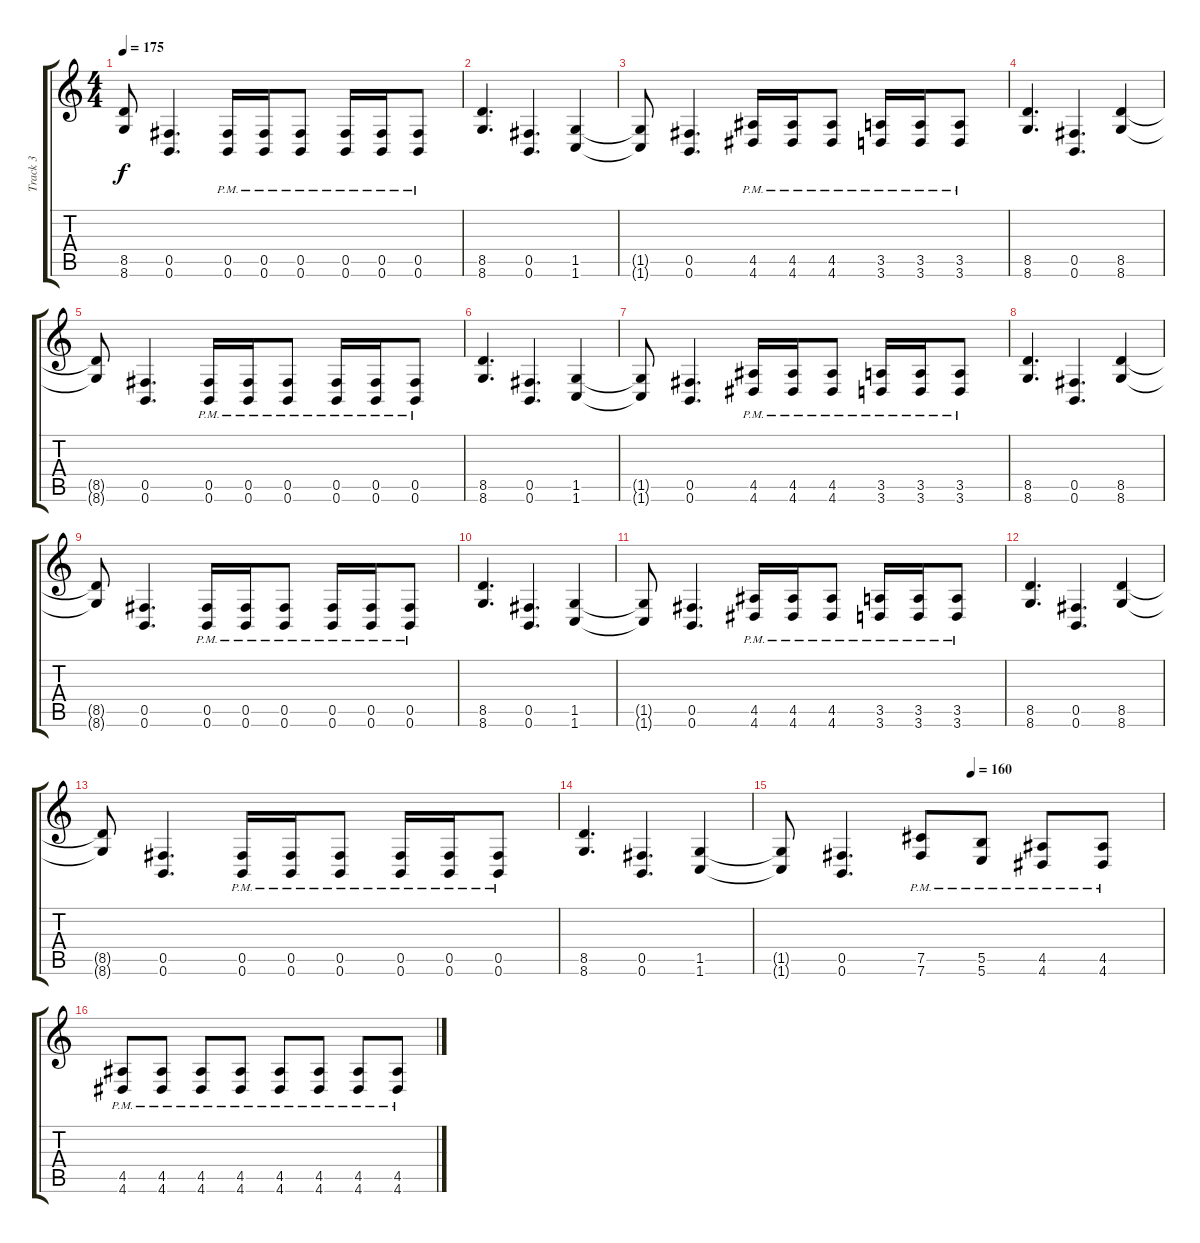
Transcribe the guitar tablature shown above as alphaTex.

\track ("Track 3" "Track 3") {instrument distortionguitar}
\staff {score tabs}
\tuning (Db4 Ab3 E3 B2 Gb2 B1) {hide}
\ts (4 4)
\tempo 175
\clef g2
\ks c
(8.5{t} 8.6{t}).8{dy f} (0.5 0.6).4{d} (0.5{pm} 0.6{pm}).16 (0.5{pm} 0.6{pm}).16 (0.5{pm} 0.6{pm}).8 (0.5{pm} 0.6{pm}).16 (0.5{pm} 0.6{pm}).16 (0.5{pm} 0.6{pm}).8 |
(8.5 8.6).4{d} (0.5 0.6).4{d} (1.5 1.6).4 |
(1.5{t} 1.6{t}).8 (0.5 0.6).4{d} (4.5{pm} 4.6{pm}).16 (4.5{pm} 4.6{pm}).16 (4.5{pm} 4.6{pm}).8 (3.5{pm} 3.6{pm}).16 (3.5{pm} 3.6{pm}).16 (3.5{pm} 3.6{pm}).8 |
(8.5 8.6).4{d} (0.5 0.6).4{d} (8.5 8.6).4 |
(8.5{t} 8.6{t}).8 (0.5 0.6).4{d} (0.5{pm} 0.6{pm}).16 (0.5{pm} 0.6{pm}).16 (0.5{pm} 0.6{pm}).8 (0.5{pm} 0.6{pm}).16 (0.5{pm} 0.6{pm}).16 (0.5{pm} 0.6{pm}).8 |
(8.5 8.6).4{d} (0.5 0.6).4{d} (1.5 1.6).4 |
(1.5{t} 1.6{t}).8 (0.5 0.6).4{d} (4.5{pm} 4.6{pm}).16 (4.5{pm} 4.6{pm}).16 (4.5{pm} 4.6{pm}).8 (3.5{pm} 3.6{pm}).16 (3.5{pm} 3.6{pm}).16 (3.5{pm} 3.6{pm}).8 |
(8.5 8.6).4{d} (0.5 0.6).4{d} (8.5 8.6).4 |
(8.5{t} 8.6{t}).8 (0.5 0.6).4{d} (0.5{pm} 0.6{pm}).16 (0.5{pm} 0.6{pm}).16 (0.5{pm} 0.6{pm}).8 (0.5{pm} 0.6{pm}).16 (0.5{pm} 0.6{pm}).16 (0.5{pm} 0.6{pm}).8 |
(8.5 8.6).4{d} (0.5 0.6).4{d} (1.5 1.6).4 |
(1.5{t} 1.6{t}).8 (0.5 0.6).4{d} (4.5{pm} 4.6{pm}).16 (4.5{pm} 4.6{pm}).16 (4.5{pm} 4.6{pm}).8 (3.5{pm} 3.6{pm}).16 (3.5{pm} 3.6{pm}).16 (3.5{pm} 3.6{pm}).8 |
(8.5 8.6).4{d} (0.5 0.6).4{d} (8.5 8.6).4 |
(8.5{t} 8.6{t}).8 (0.5 0.6).4{d} (0.5{pm} 0.6{pm}).16 (0.5{pm} 0.6{pm}).16 (0.5{pm} 0.6{pm}).8 (0.5{pm} 0.6{pm}).16 (0.5{pm} 0.6{pm}).16 (0.5{pm} 0.6{pm}).8 |
(8.5 8.6).4{d} (0.5 0.6).4{d} (1.5 1.6).4 |
\tempo (160 0.5)
(1.5{t} 1.6{t}).8 (0.5 0.6).4{d} (7.5{pm} 7.6{pm}).8 (5.5{pm} 5.6{pm}).8 (4.5{pm} 4.6{pm}).8 (4.5{pm} 4.6{pm}).8 |
(4.5{pm} 4.6{pm}).8 (4.5{pm} 4.6{pm}).8 (4.5{pm} 4.6{pm}).8 (4.5{pm} 4.6{pm}).8 (4.5{pm} 4.6{pm}).8 (4.5{pm} 4.6{pm}).8 (4.5{pm} 4.6{pm}).8 (4.5{pm} 4.6{pm}).8
